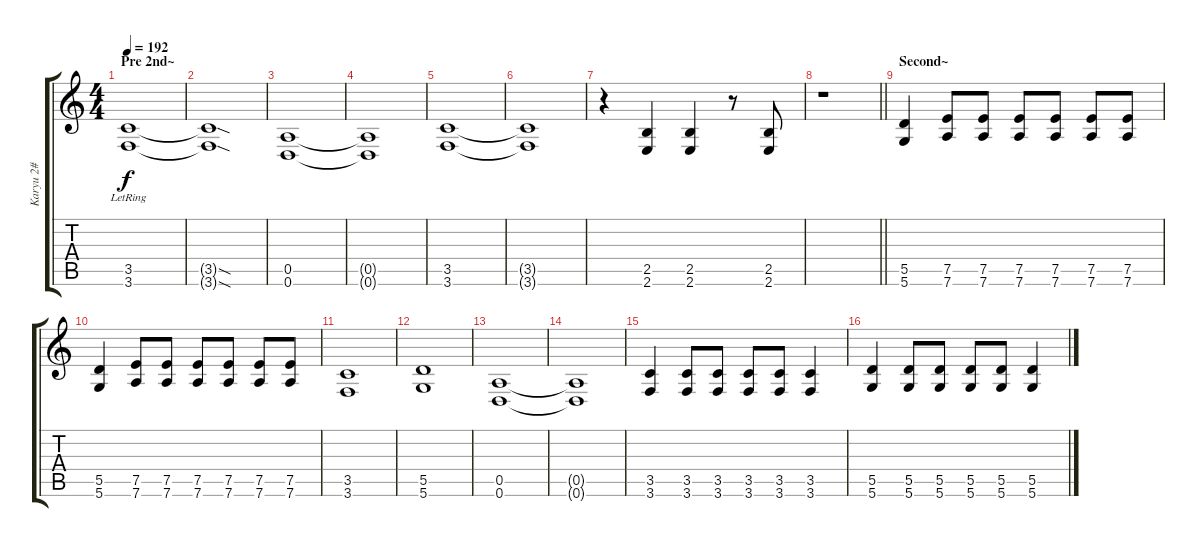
\track ("Karyu 2#" "Karyu 2#") {instrument distortionguitar}
\staff {score tabs}
\tuning (E4 B3 G3 D3 A2 D2) {hide}
\ts (4 4)
\section ("" "Pre 2nd~")
\tempo 192
\clef g2
\ks c
(3.5{lr} 3.6{lr}).1{dy f} |
(3.5{sod t} 3.6{sod t}).1 |
(0.5 0.6).1 |
(0.5{t} 0.6{t}).1 |
(3.5 3.6).1 |
(3.5{t} 3.6{t}).1 |
r.4 (2.5 2.6).4 (2.5 2.6).4 r.8 (2.5 2.6).8 |
\barLineRight lightlight
r.1 |
\section ("" "Second~")
(5.5 5.6).4 (7.5 7.6).8 (7.5 7.6).8 (7.5 7.6).8 (7.5 7.6).8 (7.5 7.6).8 (7.5 7.6).8 |
(5.5 5.6).4 (7.5 7.6).8 (7.5 7.6).8 (7.5 7.6).8 (7.5 7.6).8 (7.5 7.6).8 (7.5 7.6).8 |
(3.5 3.6).1 |
(5.5 5.6).1 |
(0.5 0.6).1 |
(0.5{t} 0.6{t}).1 |
(3.5 3.6).4 (3.5 3.6).8 (3.5 3.6).8 (3.5 3.6).8 (3.5 3.6).8 (3.5 3.6).4 |
(5.5 5.6).4 (5.5 5.6).8 (5.5 5.6).8 (5.5 5.6).8 (5.5 5.6).8 (5.5 5.6).4
